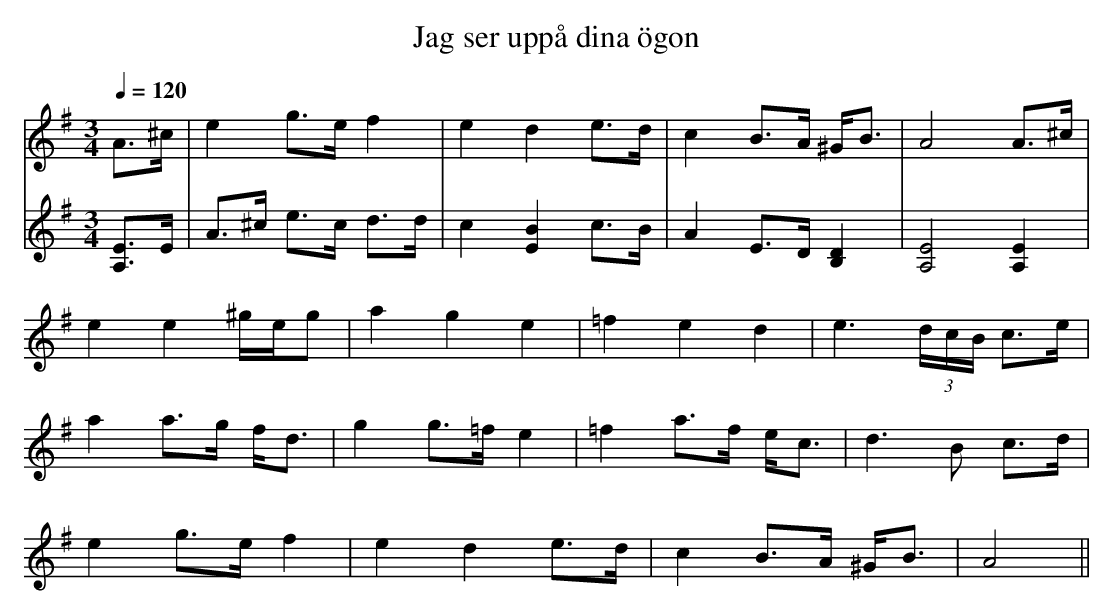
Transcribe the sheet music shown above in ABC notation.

X:1
T:Jag ser uppå dina ögon
M:3/4
L:1/8
Q:1/4=120
K:Em
V:1
A>^c|e2 g>e f2|e2d2 e>d|c2 B>A ^G<B|A4 A>^c|!
e2 e2 ^g/e/g|a2 g2 e2|=f2 e2 d2|e3 (3d/c/B/ c>e|!
a2 a>g f<d|g2 g>=f e2|=f2 a>f e<c|d3 B c>d|!
e2 g>e f2|e2 d2 e>d|c2 B>A ^G<B|A4||
V:2
[EA,]>E|A>^c e>c d>d|c2 [B2E2] c>B|A2 E>D [D2B,2]|[E4A,4] [E2A,2]|!
